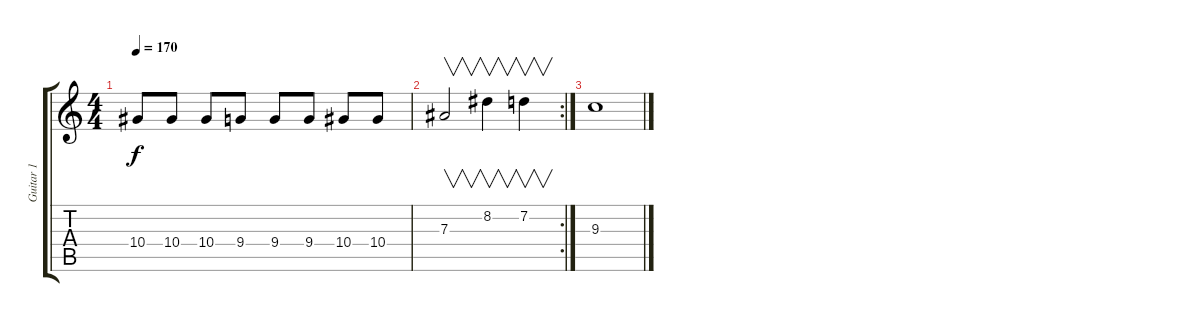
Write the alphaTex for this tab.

\track ("Guitar 1" "Guitar 1") {instrument distortionguitar}
\staff {score tabs}
\tuning (C4 G3 Eb3 Bb2 F2 C2) {hide}
\ts (4 4)
\tempo 170
\clef g2
\ks c
10.4.8{dy f} 10.4.8 10.4.8 9.4.8 9.4.8 9.4.8 10.4.8 10.4.8 |
\rc 2
7.3.2{v} 8.2.4{v} 7.2.4{v} |
9.3.1
